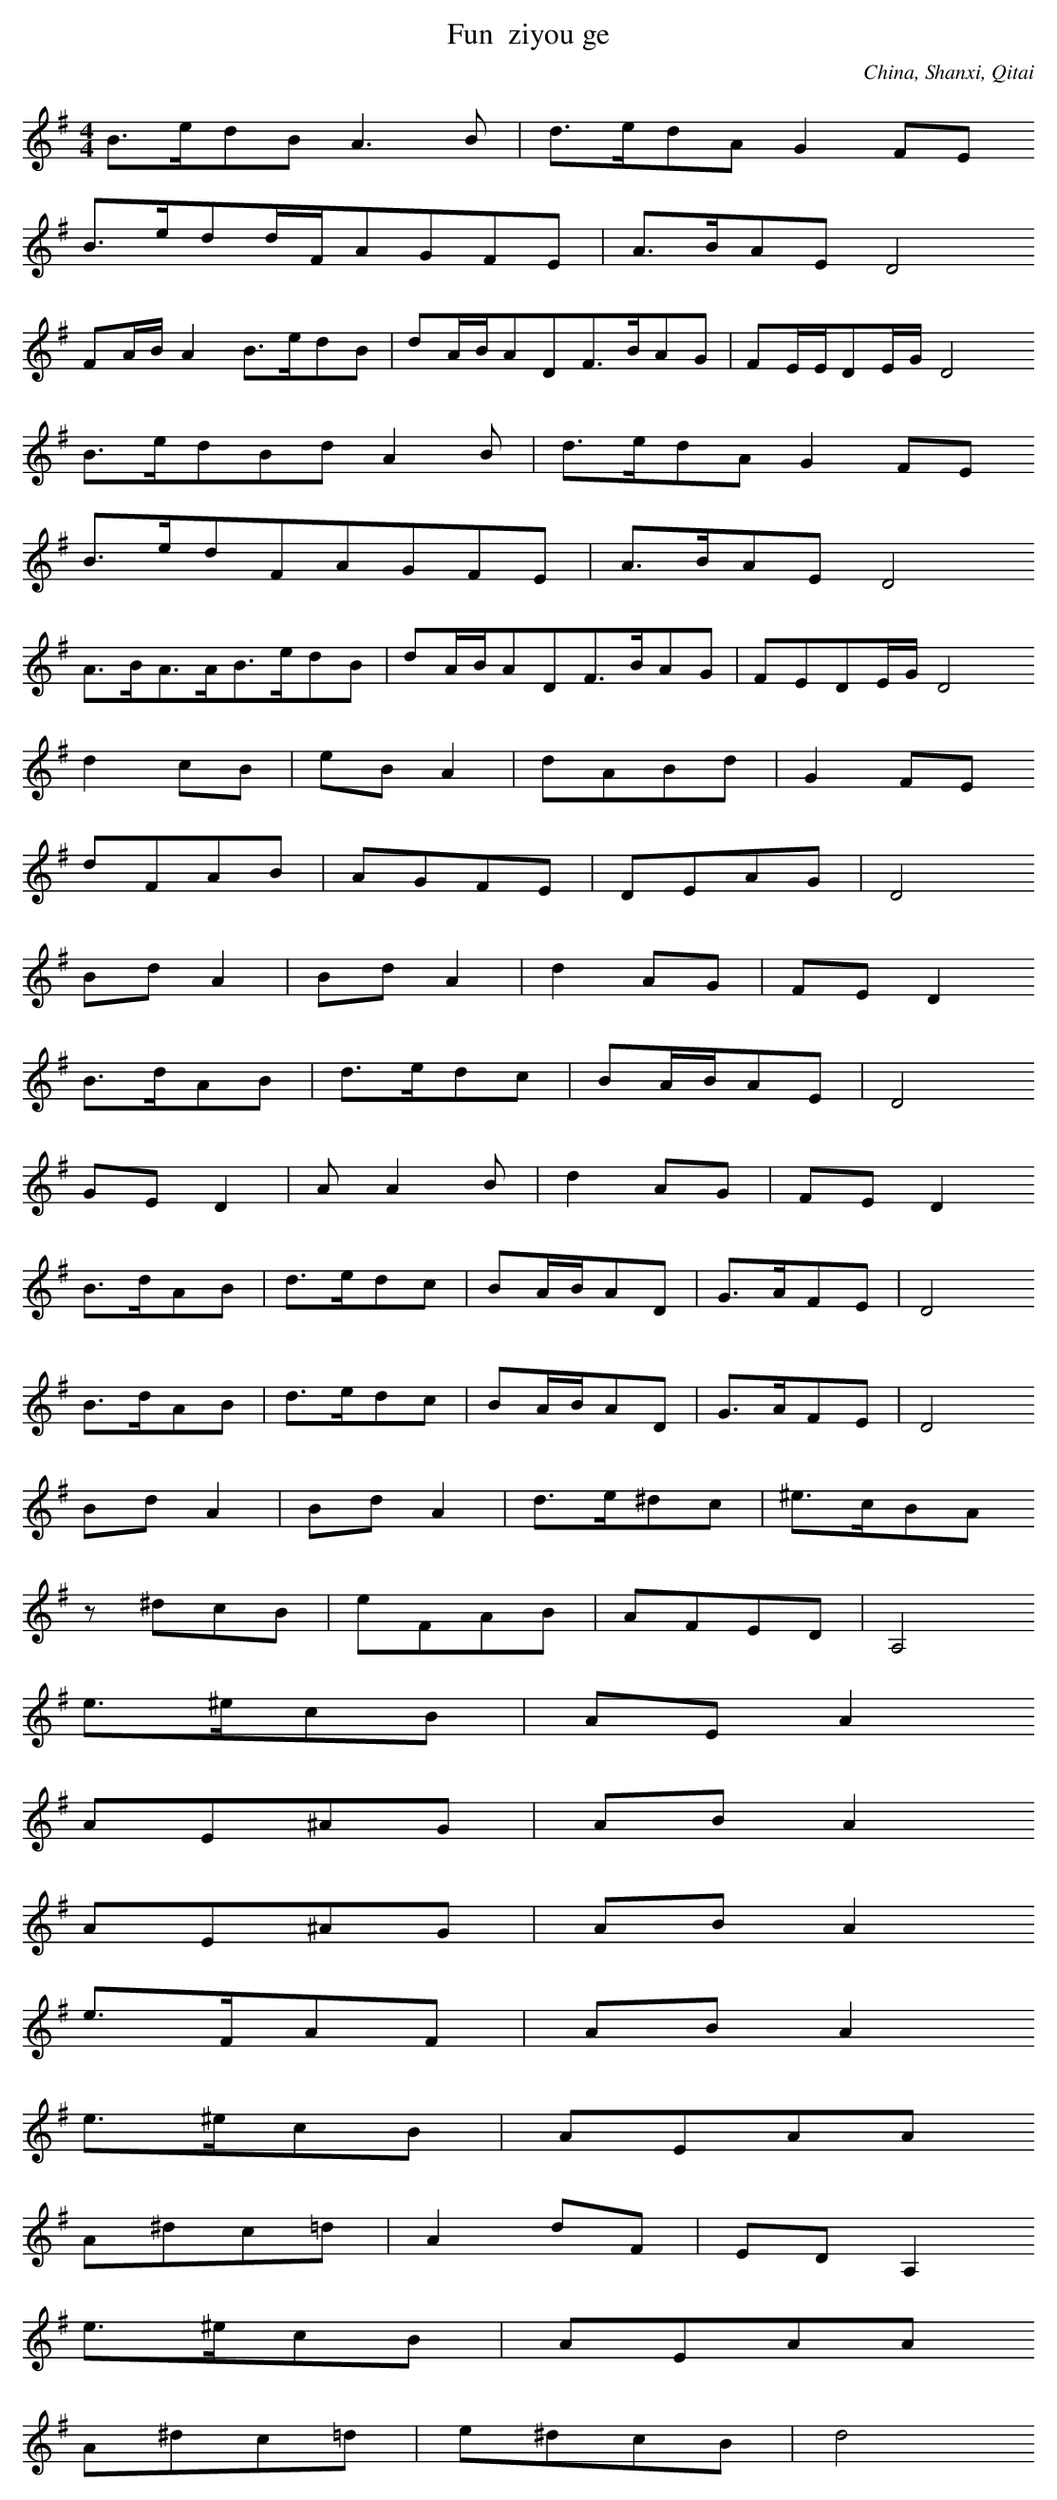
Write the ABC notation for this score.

X:1
T: Fun ziyou ge
O: China, Shanxi, Qitai
M: 4/4
L: 1/16
K: G
B3ed2B2A6B2 | d3ed2A2G4F2E2
B3ed2dFA2G2F2E2 | A3BA2E2D8
F2ABA4B3ed2B2 | d2ABA2D2F3BA2G2 | F2EED2EGD8
B3ed2B2d2A4B2 | d3ed2A2G4F2E2
B3ed2F2A2G2F2E2 | A3BA2E2D8
A3BA3AB3ed2B2 | d2ABA2D2F3BA2G2 | F2E2D2EGD8
d4c2B2 | e2B2A4 | d2A2B2d2 | G4F2E2
d2F2A2B2 | A2G2F2E2 | D2E2A2G2 | D8
B2d2A4 | B2d2A4 | d4A2G2 | F2E2D4
B3dA2B2 | d3ed2c2 | B2ABA2E2 | D8
G2E2D4 | A2A4B2 | d4A2G2 | F2E2D4
B3dA2B2 | d3ed2c2 | B2ABA2D2 | G3AF2E2 | D8
B3dA2B2 | d3ed2c2 | B2ABA2D2 | G3AF2E2 | D8
B2d2A4 | B2d2A4 | d3e^d2c2 | ^e3cB2A2
z2^d2c2B2 | e2F2A2B2 | A2F2E2D2 | A,8
e3^ec2B2 | A2E2A4
A2E2^A2G2 | A2B2A4
A2E2^A2G2 | A2B2A4
e3FA2F2 | A2B2A4
e3^ec2B2 | A2E2A2A2
A2^d2c2=d2 | A4d2F2 | E2D2A,4
e3^ec2B2 | A2E2A2A2
A2^d2c2=d2 | e2^d2c2B2 | d8
